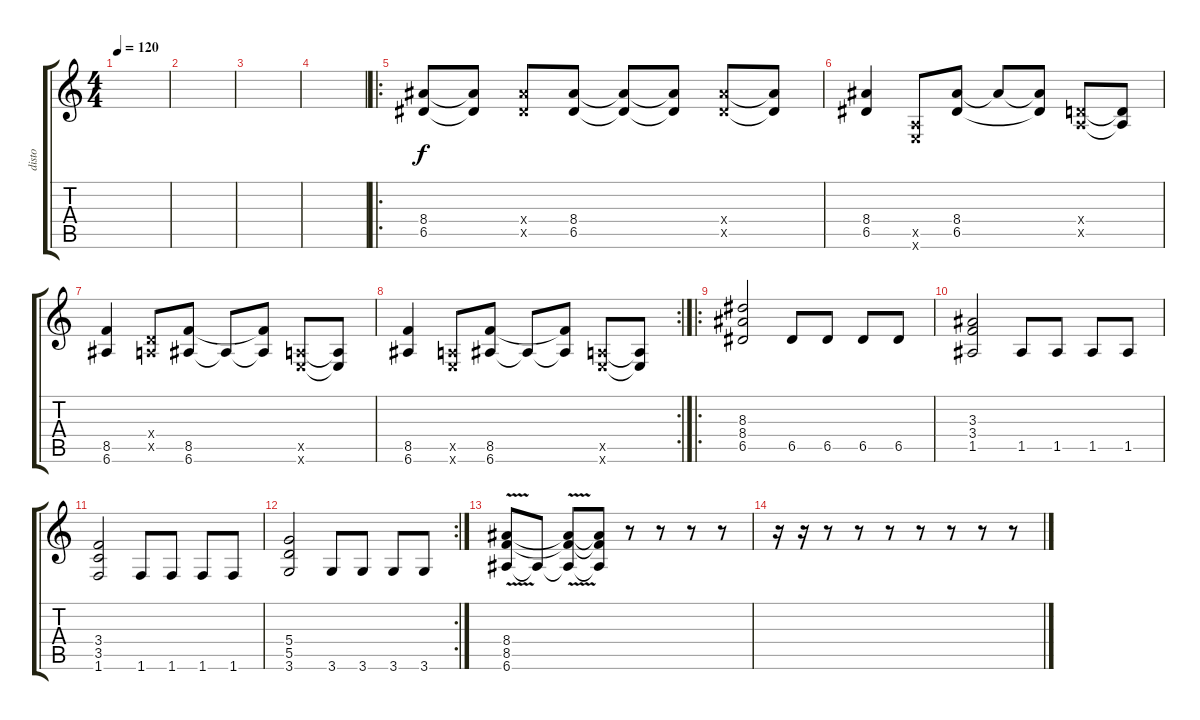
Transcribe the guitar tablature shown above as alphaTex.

\track ("disto" "disto") {instrument overdrivenguitar}
\staff {score tabs}
\tuning (E4 B3 G3 D3 A2 E2) {hide}
\ts (4 4)
\tempo 120
\clef g2
\ks c
|
|
|
|
\ro
(8.4 6.5).8 (8.4{t} 6.5{t}).8 (8.4{x} 6.5{x}).8 (8.4 6.5).8 (8.4{t} 6.5{t}).8 (8.4{t} 6.5{t}).8 (8.4{x} 6.5{x}).8 (8.4{t} 6.5{t}).8 |
(8.4 6.5).4 (0.5{x} 0.6{x}).8 (8.4 6.5).8 8.4{t}.8 (8.4{t} 6.5{t}).8 (0.4{x} 0.5{x}).8 (0.4{t} 0.5{t}).8 |
(8.5 6.6).4 (0.4{x} 0.5{x}).8 (8.5 6.6).8 6.6{t}.8 (8.5{t} 6.6{t}).8 (0.5{x} 0.6{x}).8 (0.5{t} 0.6{t}).8 |
\rc 2
(8.5 6.6).4 (0.5{x} 0.6{x}).8 (8.5 6.6).8 6.6{t}.8 (8.5{t} 6.6{t}).8 (0.5{x} 0.6{x}).8 (0.5{t} 0.6{t}).8 |
\ro
(8.3 8.4 6.5).2 6.5.8 6.5.8 6.5.8 6.5.8 |
(3.3 3.4 1.5).2 1.5.8 1.5.8 1.5.8 1.5.8 |
(3.4 3.5 1.6).2 1.6.8 1.6.8 1.6.8 1.6.8 |
\rc 2
(5.4 5.5 3.6).2 3.6.8 3.6.8 3.6.8 3.6.8 |
(8.4{v} 8.5 6.6).8 6.6{t}.8 (8.4{t} 8.5{t} 6.6{t}).8 (8.4{t} 8.5{t} 6.6{t}).8 r.8 r.8 r.8 r.8 |
r.16 r.16 r.8 r.8 r.8 r.8 r.8 r.8 r.8
